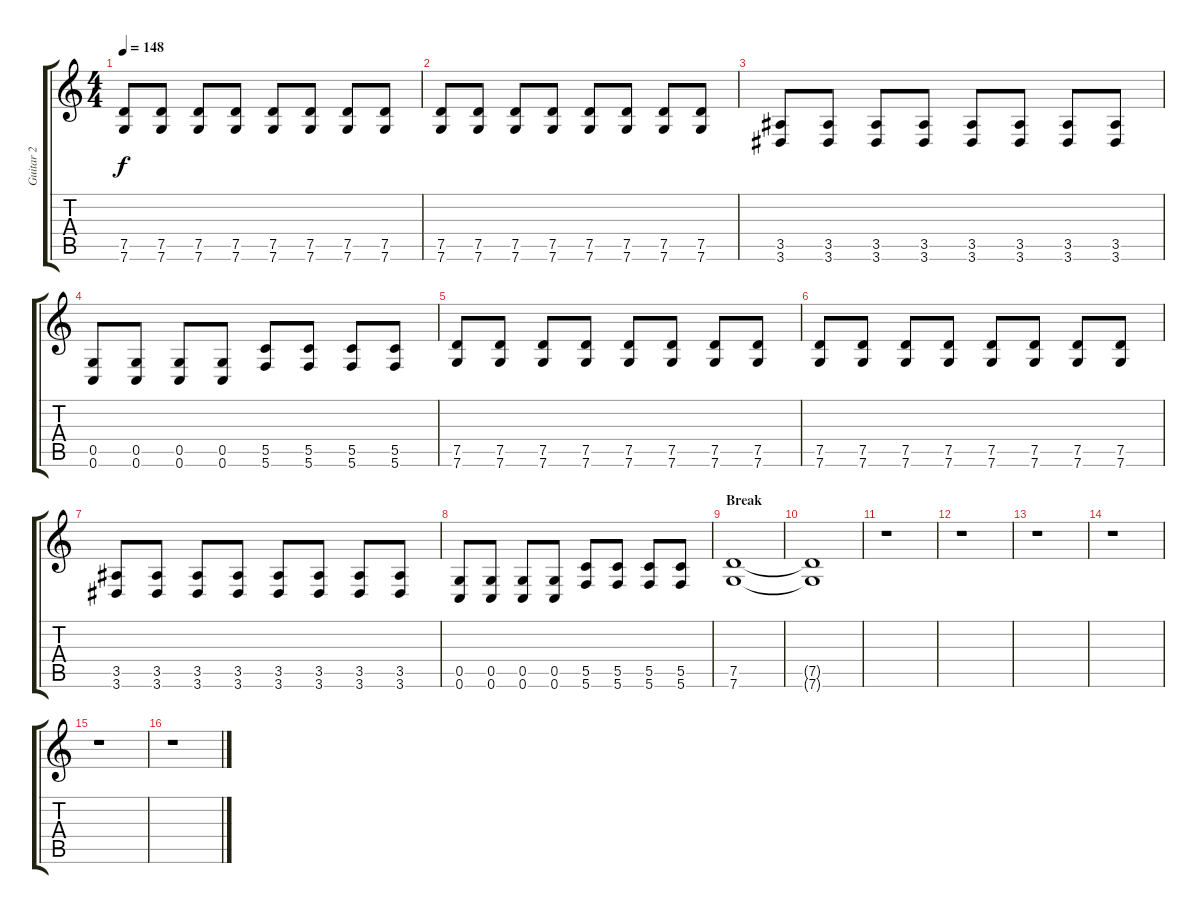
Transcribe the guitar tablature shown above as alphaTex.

\track ("Guitar 2" "Guitar 2") {instrument overdrivenguitar}
\staff {score tabs}
\tuning (D4 A3 F3 C3 G2 C2) {hide}
\ts (4 4)
\tempo 148
\clef g2
\ks c
(7.5 7.6).8{dy f} (7.5 7.6).8 (7.5 7.6).8 (7.5 7.6).8 (7.5 7.6).8 (7.5 7.6).8 (7.5 7.6).8 (7.5 7.6).8 |
(7.5 7.6).8 (7.5 7.6).8 (7.5 7.6).8 (7.5 7.6).8 (7.5 7.6).8 (7.5 7.6).8 (7.5 7.6).8 (7.5 7.6).8 |
(3.5 3.6).8 (3.5 3.6).8 (3.5 3.6).8 (3.5 3.6).8 (3.5 3.6).8 (3.5 3.6).8 (3.5 3.6).8 (3.5 3.6).8 |
(0.5 0.6).8 (0.5 0.6).8 (0.5 0.6).8 (0.5 0.6).8 (5.5 5.6).8 (5.5 5.6).8 (5.5 5.6).8 (5.5 5.6).8 |
(7.5 7.6).8 (7.5 7.6).8 (7.5 7.6).8 (7.5 7.6).8 (7.5 7.6).8 (7.5 7.6).8 (7.5 7.6).8 (7.5 7.6).8 |
(7.5 7.6).8 (7.5 7.6).8 (7.5 7.6).8 (7.5 7.6).8 (7.5 7.6).8 (7.5 7.6).8 (7.5 7.6).8 (7.5 7.6).8 |
(3.5 3.6).8 (3.5 3.6).8 (3.5 3.6).8 (3.5 3.6).8 (3.5 3.6).8 (3.5 3.6).8 (3.5 3.6).8 (3.5 3.6).8 |
(0.5 0.6).8 (0.5 0.6).8 (0.5 0.6).8 (0.5 0.6).8 (5.5 5.6).8 (5.5 5.6).8 (5.5 5.6).8 (5.5 5.6).8 |
\section ("" "Break")
(7.5 7.6).1{volume 0} |
(7.5{t} 7.6{t}).1 |
r.1{volume 11} |
r.1 |
r.1 |
r.1 |
r.1 |
r.1
